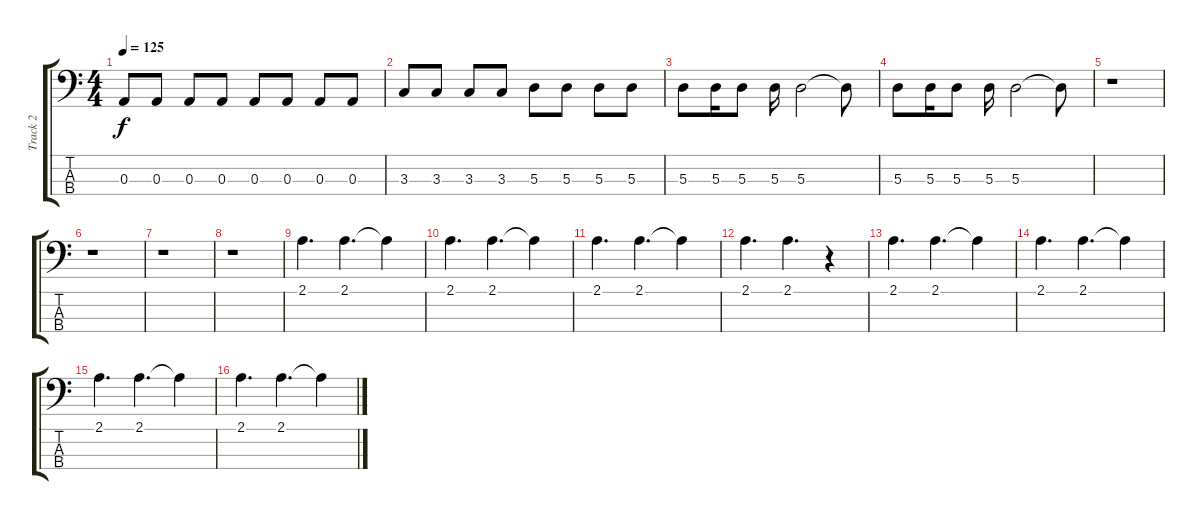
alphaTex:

\track ("Track 2" "Track 2") {instrument electricbassfinger}
\staff {score tabs}
\tuning (G2 D2 A1 D1) {hide}
\ts (4 4)
\tempo 125
\clef f4
\ks c
0.3.8{dy f} 0.3.8 0.3.8 0.3.8 0.3.8 0.3.8 0.3.8 0.3.8 |
3.3.8 3.3.8 3.3.8 3.3.8 5.3.8 5.3.8 5.3.8 5.3.8 |
5.3.8 5.3.16 5.3.8 5.3.16 5.3.2 5.3{t}.8 |
5.3.8 5.3.16 5.3.8 5.3.16 5.3.2 5.3{t}.8 |
r.1 |
r.1 |
r.1 |
r.1 |
2.1.4{d} 2.1.4{d} 2.1{t}.4 |
2.1.4{d} 2.1.4{d} 2.1{t}.4 |
2.1.4{d} 2.1.4{d} 2.1{t}.4 |
2.1.4{d} 2.1.4{d} r.4 |
2.1.4{d} 2.1.4{d} 2.1{t}.4 |
2.1.4{d} 2.1.4{d} 2.1{t}.4 |
2.1.4{d} 2.1.4{d} 2.1{t}.4 |
2.1.4{d} 2.1.4{d} 2.1{t}.4
